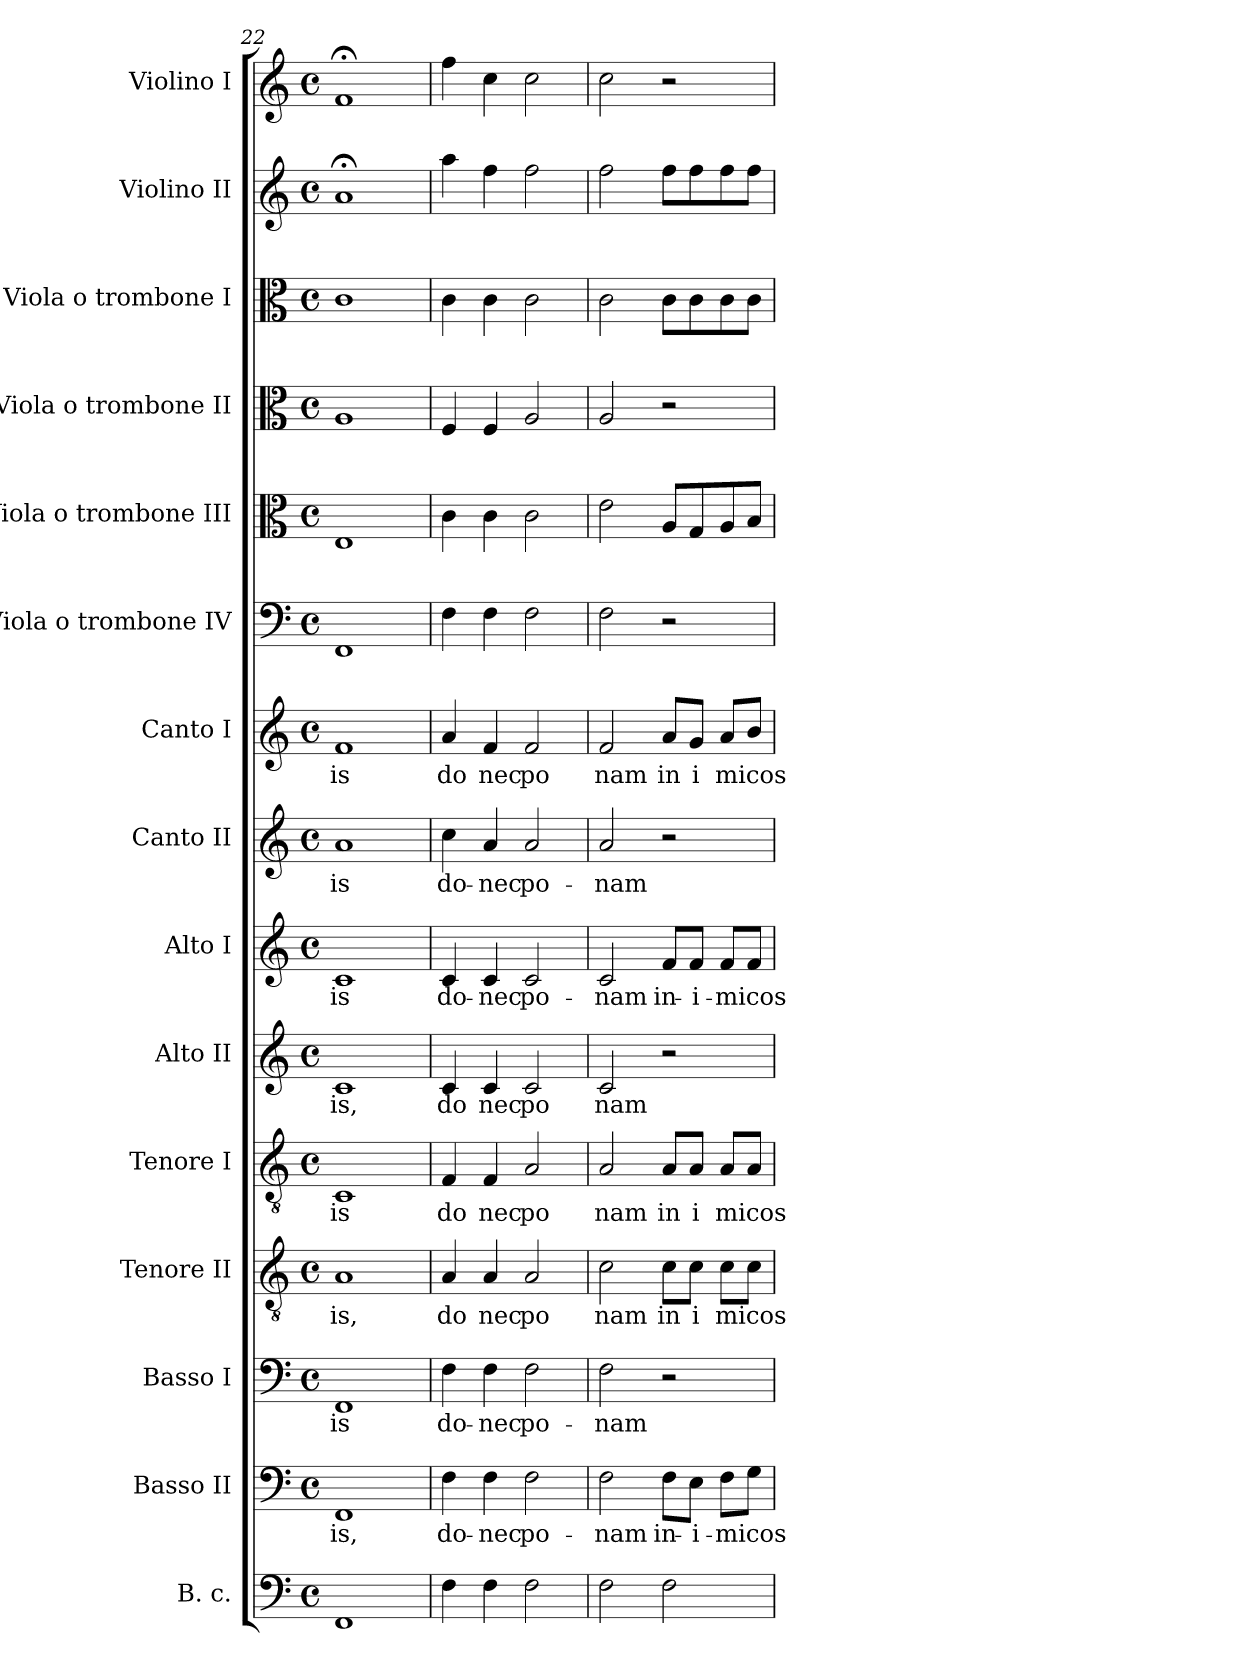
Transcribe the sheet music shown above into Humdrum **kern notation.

**kern	**kern	**text	**kern	**text	**kern	**text	**kern	**text	**kern	**text	**kern	**text	**kern	**text	**kern	**text	**kern	**kern	**kern	**kern	**kern	**kern
*part15	*part14	*part14	*part13	*part13	*part12	*part12	*part11	*part11	*part10	*part10	*part9	*part9	*part8	*part8	*part7	*part7	*part6	*part5	*part4	*part3	*part2	*part1
*staff15	*staff14	*staff14	*staff13	*staff13	*staff12	*staff12	*staff11	*staff11	*staff10	*staff10	*staff9	*staff9	*staff8	*staff8	*staff7	*staff7	*staff6	*staff5	*staff4	*staff3	*staff2	*staff1
*I"B. c.	*I"Basso II	*	*I"Basso I	*	*I"Tenore II	*	*I"Tenore I	*	*I"Alto II	*	*I"Alto I	*	*I"Canto II	*	*I"Canto I	*	*I"Viola o trombone IV	*I"Viola o trombone III	*I"Viola o trombone II	*I"Viola o trombone I	*I"Violino II	*I"Violino I
*	*	*	*	*	*	*	*	*	*	*	*	*	*	*	*	*	*I'Vla	*I'Vla	*I'Vla	*I'Vla	*I'Vln	*I'Vln
*clefF4	*clefF4	*	*clefF4	*	*clefGv2	*	*clefGv2	*	*clefG2	*	*clefG2	*	*clefG2	*	*clefG2	*	*clefF4	*clefC3	*clefC3	*clefC3	*clefG2	*clefG2
*k[]	*k[]	*	*k[]	*	*k[]	*	*k[]	*	*k[]	*	*k[]	*	*k[]	*	*k[]	*	*k[]	*k[]	*k[]	*k[]	*k[]	*k[]
*M4/4	*M4/4	*	*M4/4	*	*M4/4	*	*M4/4	*	*M4/4	*	*M4/4	*	*M4/4	*	*M4/4	*	*M4/4	*M4/4	*M4/4	*M4/4	*M4/4	*M4/4
*met(c)	*met(c)	*	*met(c)	*	*met(c)	*	*met(c)	*	*met(c)	*	*met(c)	*	*met(c)	*	*met(c)	*	*met(c)	*met(c)	*met(c)	*met(c)	*met(c)	*met(c)
=22	=22	=22	=22	=22	=22	=22	=22	=22	=22	=22	=22	=22	=22	=22	=22	=22	=22	=22	=22	=22	=22	=22
!	!	!LO:LY:b	!	!LO:LY:b	!	!LO:LY:b	!	!LO:LY:b	!	!LO:LY:b	!	!LO:LY:b	!	!LO:LY:b	!	!LO:LY:b	!	!	!	!	!	!
1FF	1FF	-is,	1FF	-is	1A	is,	1C	is	1c	is,	1c	-is	1a	-is	1f	is	1FF	1E	1A	1c	1a;	1f;
=23	=23	=23	=23	=23	=23	=23	=23	=23	=23	=23	=23	=23	=23	=23	=23	=23	=23	=23	=23	=23	=23	=23
!	!	!LO:LY:b	!	!LO:LY:b	!	!LO:LY:b	!	!LO:LY:b	!	!LO:LY:b	!	!LO:LY:b	!	!LO:LY:b	!	!LO:LY:b	!	!	!	!	!	!
4F\	4F\	do-	4F\	do-	4A/	do	4F/	do	4c/	do	4c/	do-	4cc\	do-	4a/	do	4F\	4c\	4F/	4c\	4aa\	4ff\
!	!	!LO:LY:b	!	!LO:LY:b	!	!LO:LY:b	!	!LO:LY:b	!	!LO:LY:b	!	!LO:LY:b	!	!LO:LY:b	!	!LO:LY:b	!	!	!	!	!	!
4F\	4F\	-nec	4F\	-nec	4A/	nec	4F/	nec	4c/	nec	4c/	-nec	4a/	-nec	4f/	nec	4F\	4c\	4F/	4c\	4ff\	4cc\
!	!	!LO:LY:b	!	!LO:LY:b	!	!LO:LY:b	!	!LO:LY:b	!	!LO:LY:b	!	!LO:LY:b	!	!LO:LY:b	!	!LO:LY:b	!	!	!	!	!	!
2F\	2F\	po-	2F\	po-	2A/	po	2A/	po	2c/	po	2c/	po-	2a/	po-	2f/	po	2F\	2c\	2A/	2c\	2ff\	2cc\
=24	=24	=24	=24	=24	=24	=24	=24	=24	=24	=24	=24	=24	=24	=24	=24	=24	=24	=24	=24	=24	=24	=24
!	!	!LO:LY:b	!	!LO:LY:b	!	!LO:LY:b	!	!LO:LY:b	!	!LO:LY:b	!	!LO:LY:b	!	!LO:LY:b	!	!LO:LY:b	!	!	!	!	!	!
2F\	2F\	-nam	2F\	-nam	2c\	nam	2A/	nam	2c/	nam	2c/	-nam	2a/	-nam	2f/	nam	2F\	2e\	2A/	2c\	2ff\	2cc\
!	!	!LO:LY:b	!	!	!	!LO:LY:b	!	!LO:LY:b	!	!	!	!LO:LY:b	!	!	!	!LO:LY:b	!	!	!	!	!	!
2F\	8F\L	in-	2r	.	8c\L	in	8A/L	in	2r	.	8f/L	in-	2r	.	8a/L	in	2r	8A/L	2r	8c\L	8ff\L	2r
!	!	!LO:LY:b	!	!	!	!LO:LY:b	!	!LO:LY:b	!	!	!	!LO:LY:b	!	!	!	!LO:LY:b	!	!	!	!	!	!
.	8E\J	-i-	.	.	8c\J	i	8A/J	i	.	.	8f/J	-i-	.	.	8g/J	i	.	8G/	.	8c\	8ff\	.
!	!	!LO:LY:b	!	!	!	!LO:LY:b	!	!LO:LY:b	!	!	!	!LO:LY:b	!	!	!	!LO:LY:b	!	!	!	!	!	!
.	8F\L	-micos	.	.	8c\L	micos	8A/L	micos	.	.	8f/L	-micos	.	.	8a/L	micos	.	8A/	.	8c\	8ff\	.
.	8G\J	.	.	.	8c\J	.	8A/J	.	.	.	8f/J	.	.	.	8b/J	.	.	8B/J	.	8c\J	8ff\J	.
=	=	=	=	=	=	=	=	=	=	=	=	=	=	=	=	=	=	=	=	=	=	=
*-	*-	*-	*-	*-	*-	*-	*-	*-	*-	*-	*-	*-	*-	*-	*-	*-	*-	*-	*-	*-	*-	*-
